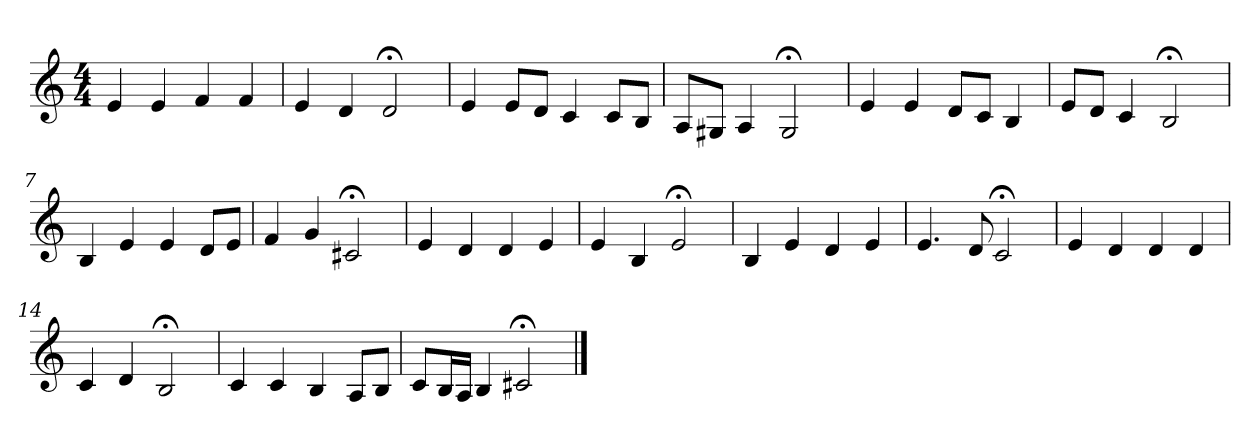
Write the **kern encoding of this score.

**kern
*part1
*staff1
*clefG2
*k[]
*C:
*M4/4
=1
4e
4e
4f
4f
=2
4e
4d
2d;<
=3
4e
8e/L
8d/J
4c
8c/L
8B/J
=4
8A/L
8G#X/J
4A
2G#;<
=5
4e
4e
8d/L
8c/J
4B
=6
8e/L
8d/J
4c
2B;<
=7
4B
4e
4e
8d/L
8e/J
=8
4f
4g
2c#X;<
=9
4e
4d
4d
4e
=10
4e
4B
2e;<
=11
4B
4e
4d
4e
=12
4.e
8d
2c;<
=13
4e
4d
4d
4d
=14
4c
4d
2B;<
=15
4c
4c
4B
8A/L
8B/J
=16
8c/L
16B/L
16A/JJ
4B
2c#X;<
==
*-
